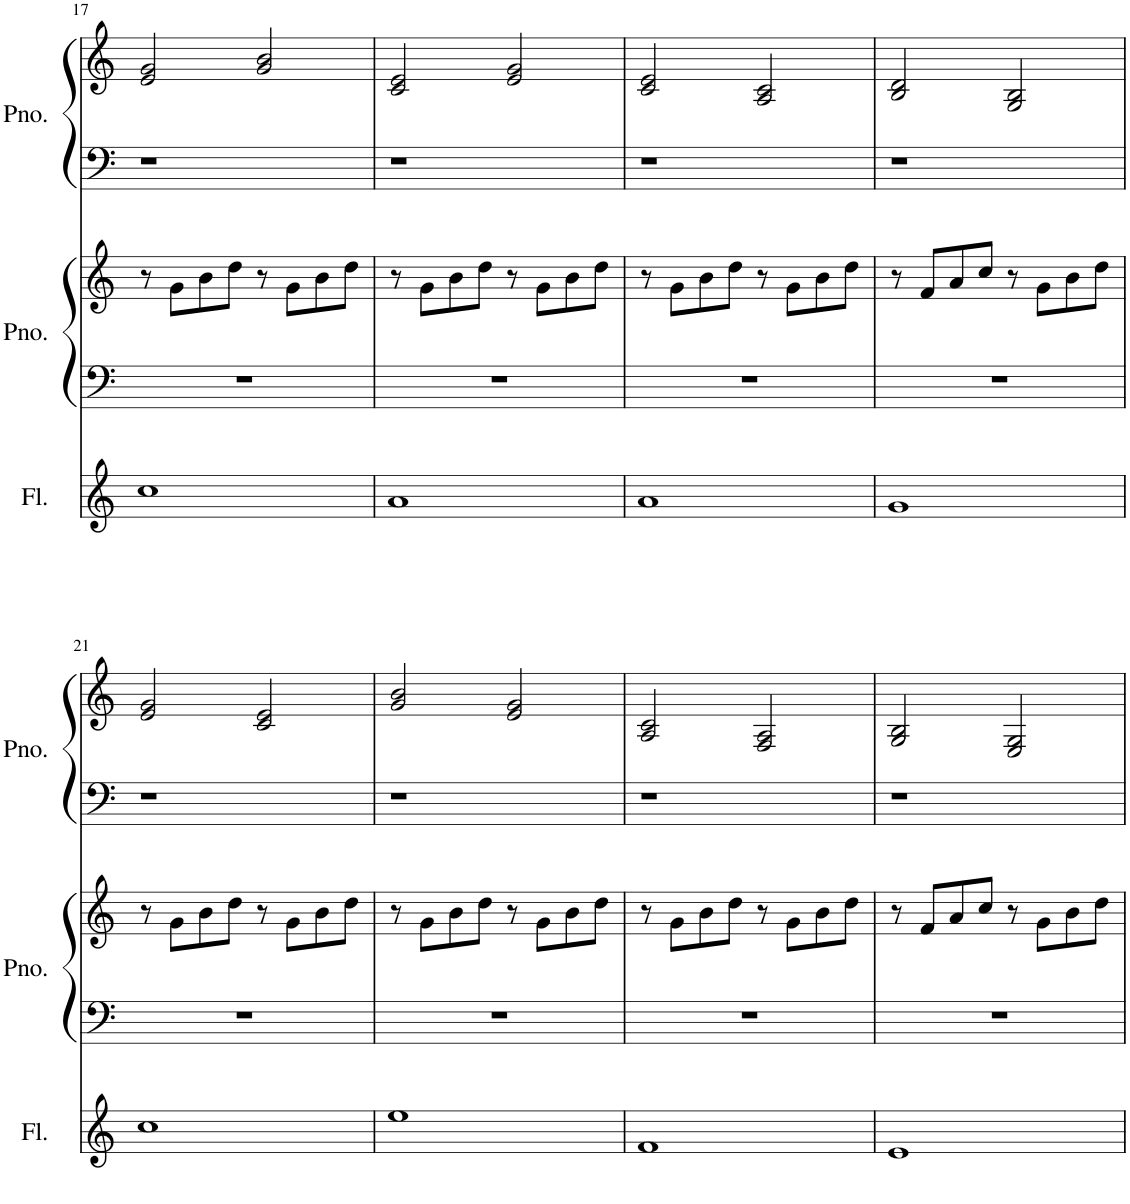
**kern	**kern	**kern	**kern	**kern
*part3	*part2	*part2	*part1	*part1
*staff5	*staff4	*staff3	*staff2	*staff1
*I"Flute	*I"Piano	*	*I"Piano	*
*I'Fl.	*I'Pno.	*	*I'Pno.	*
!!LO:PB:g=z
*clefG2	*clefF4	*clefG2	*clefF4	*clefG2
*k[]	*k[]	*k[]	*k[]	*k[]
=17	=17	=17	=17	=17
1cc	1r	8r	1r	2e/ 2g/
.	.	8g\L	.	.
.	.	8b\	.	.
.	.	8dd\J	.	.
.	.	8r	.	2g/ 2b/
.	.	8g\L	.	.
.	.	8b\	.	.
.	.	8dd\J	.	.
=18	=18	=18	=18	=18
1a	1r	8r	1r	2c/ 2e/
.	.	8g\L	.	.
.	.	8b\	.	.
.	.	8dd\J	.	.
.	.	8r	.	2e/ 2g/
.	.	8g\L	.	.
.	.	8b\	.	.
.	.	8dd\J	.	.
=19	=19	=19	=19	=19
1a	1r	8r	1r	2c/ 2e/
.	.	8g\L	.	.
.	.	8b\	.	.
.	.	8dd\J	.	.
.	.	8r	.	2A/ 2c/
.	.	8g\L	.	.
.	.	8b\	.	.
.	.	8dd\J	.	.
=20	=20	=20	=20	=20
1g	1r	8r	1r	2B/ 2d/
.	.	8f/L	.	.
.	.	8a/	.	.
.	.	8cc/J	.	.
.	.	8r	.	2G/ 2B/
.	.	8g\L	.	.
.	.	8b\	.	.
.	.	8dd\J	.	.
!!LO:LB:g=z
=21	=21	=21	=21	=21
1cc	1r	8r	1r	2e/ 2g/
.	.	8g\L	.	.
.	.	8b\	.	.
.	.	8dd\J	.	.
.	.	8r	.	2c/ 2e/
.	.	8g\L	.	.
.	.	8b\	.	.
.	.	8dd\J	.	.
=22	=22	=22	=22	=22
1ee	1r	8r	1r	2g/ 2b/
.	.	8g\L	.	.
.	.	8b\	.	.
.	.	8dd\J	.	.
.	.	8r	.	2e/ 2g/
.	.	8g\L	.	.
.	.	8b\	.	.
.	.	8dd\J	.	.
=23	=23	=23	=23	=23
1f	1r	8r	1r	2A/ 2c/
.	.	8g\L	.	.
.	.	8b\	.	.
.	.	8dd\J	.	.
.	.	8r	.	2F/ 2A/
.	.	8g\L	.	.
.	.	8b\	.	.
.	.	8dd\J	.	.
=24	=24	=24	=24	=24
1e	1r	8r	1r	2G/ 2B/
.	.	8f/L	.	.
.	.	8a/	.	.
.	.	8cc/J	.	.
.	.	8r	.	2E/ 2G/
.	.	8g\L	.	.
.	.	8b\	.	.
.	.	8dd\J	.	.
=	=	=	=	=
*-	*-	*-	*-	*-
